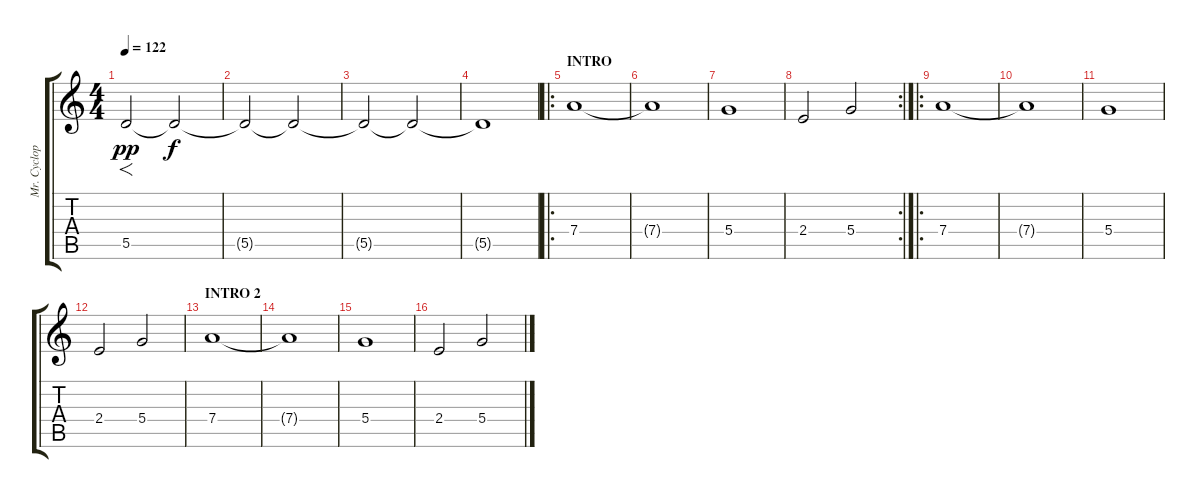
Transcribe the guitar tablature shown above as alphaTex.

\track ("Mr. Cyclop" "Mr. Cyclop") {instrument overdrivenguitar}
\staff {score tabs}
\tuning (E4 B3 G3 D3 A2 E2) {hide}
\ts (4 4)
\tempo 122
\clef g2
\ks c
5.5.2{f dy pp instrument pad2warm} 5.5{t}.2{dy f} |
5.5{t}.2 5.5{t}.2 |
5.5{t}.2 5.5{t}.2 |
5.5{t}.1 |
\ro
\section ("" "INTRO")
7.4.1{instrument pad2warm} |
7.4{t}.1 |
5.4.1 |
\rc 2
2.4.2 5.4.2 |
\ro
7.4.1{instrument pad2warm} |
7.4{t}.1 |
5.4.1 |
2.4.2 5.4.2 |
\section ("" "INTRO 2")
7.4.1{instrument pad2warm} |
7.4{t}.1 |
5.4.1 |
2.4.2 5.4.2
